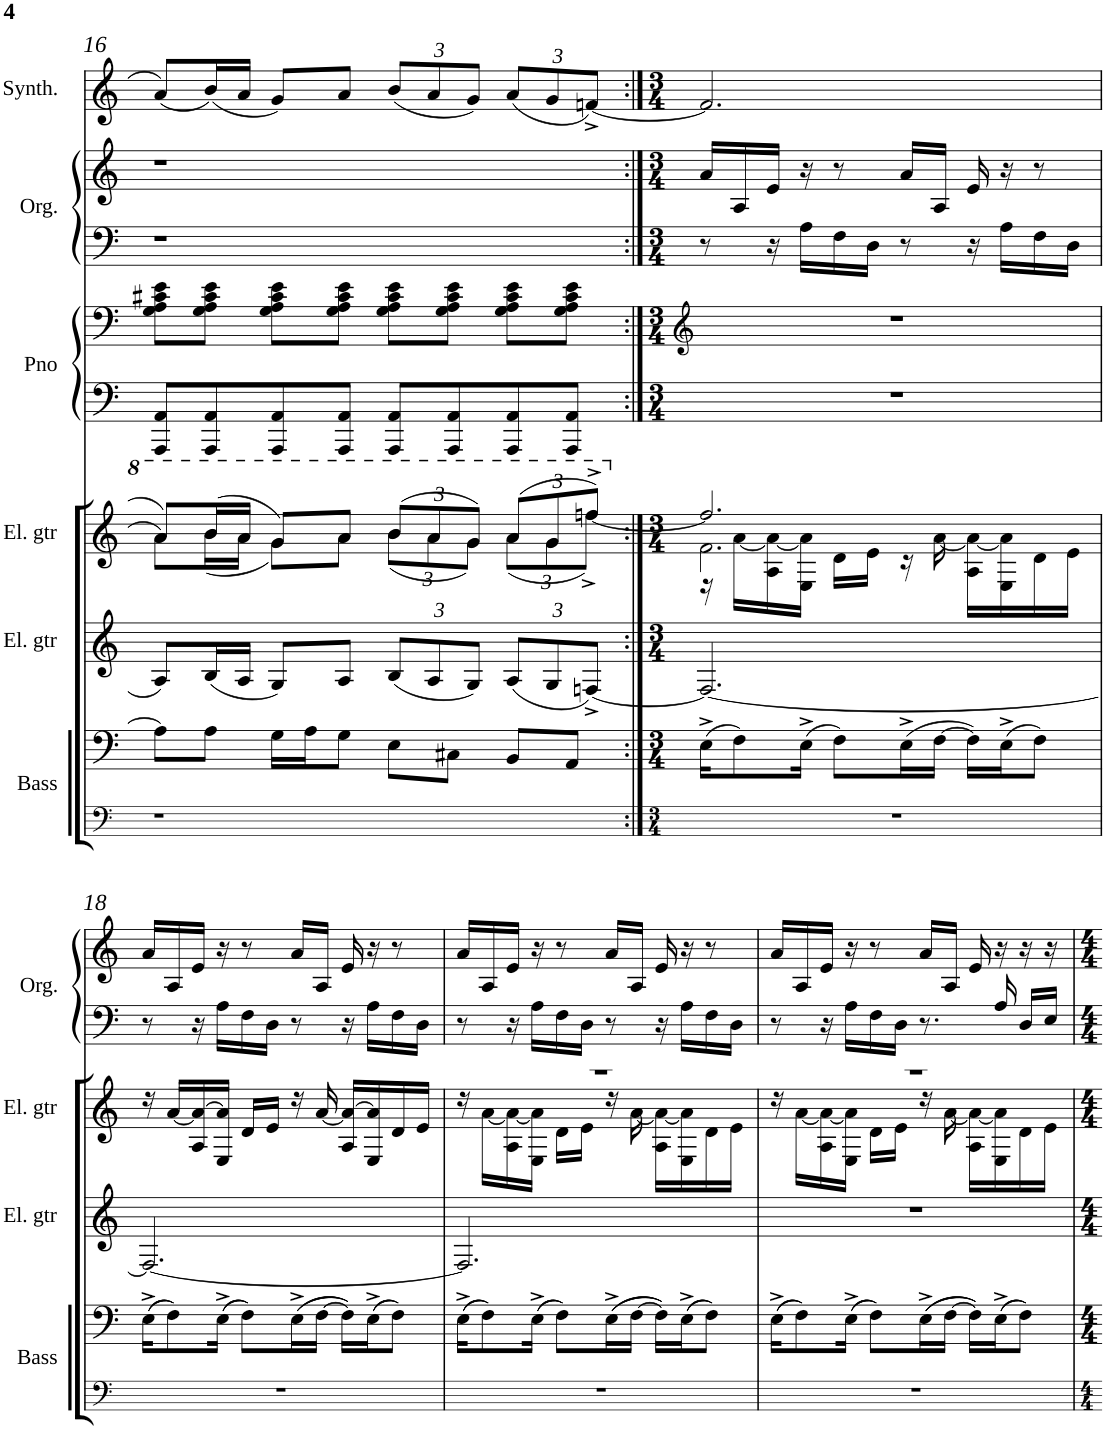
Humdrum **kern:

**kern	**kern	**kern	**kern	**kern	**kern	**kern	**kern	**kern	**kern
*part7	*part7	*part6	*part5	*part4	*part4	*part3	*part3	*part2	*part1
*staff10	*staff9	*staff8	*staff7	*staff6	*staff5	*staff4	*staff3	*staff2	*staff1
*I"Bass guitar	*	*I"Electric guitar	*I"Electric guitar	*I"Piano	*	*I"Organ	*	*I"Synthesizer	*I"Voice
*I'Bass	*	*I'El. gtr	*I'El. gtr	*I'Pno	*	*I'Org.	*	*I'Synth.	*I'Voice
!!LO:PB:g=z
*clefF4	*clefF4	*clefG2	*clefG2	*clefF4	*clefF4	*clefF4	*clefG2	*clefG2	*clefG2
*Trd7c12	*Trd7c12	*Trd7c12	*Trd7c12	*	*	*	*	*	*
*k[]	*k[]	*k[]	*k[]	*k[]	*k[]	*k[]	*k[]	*k[]	*k[]
*M4/4	*M4/4	*M4/4	*M4/4	*M4/4	*M4/4	*M4/4	*M4/4	*M4/4	*M4/4
=16	=16	=16	=16	=16	=16	=16	=16	=16	=16
*	*	*	*^	*	*	*	*	*	*
1r	8A\L]	8A/L	8aa/L	8aa\L	8AAA/ 8AA/L	8G\ 8A\ 8c#X\ 8e\L	1r	1r	(<8a/L	1r
.	8A\J	(<16B/L	(>16bb/L	(<16bb\L	8AAA/ 8AA/	8G\ 8A\ 8c#\ 8e\J	.	.	(<16b/L)	.
.	.	16A/JJ	16aa/JJ	16aa\JJ	.	.	.	.	16a/JJ	.
.	16G\LL	8G/L)	8gg/L)	8gg\L)	8AAA/ 8AA/	8G\ 8A\ 8c#\ 8e\L	.	.	8g/L)	.
.	16A\J	.	.	.	.	.	.	.	.	.
.	8G\J	8A/J	8aa/J	8aa\J	8AAA/ 8AA/J	8G\ 8A\ 8c#\ 8e\J	.	.	8a/J	.
*	*	*Xbrackettup	*Xbrackettup	*	*	*	*	*	*Xbrackettup	*
.	8E\L	(<12B/L	(>12bb/L	(<12bb\L	8AAA/ 8AA/L	8G\ 8A\ 8c#\ 8e\L	.	.	(<12b/L	.
.	.	12A/	12aa/	12aa\	.	.	.	.	12a/	.
.	8C#X\J	.	.	.	8AAA/ 8AA/	8G\ 8A\ 8c#\ 8e\J	.	.	.	.
.	.	12G/J)	12gg/J)	12gg\J)	.	.	.	.	12g/J)	.
.	8BB/L	(<12A/L	(>12aa/L	(<12aa\L	8AAA/ 8AA/	8G\ 8A\ 8c#\ 8e\L	.	.	(<12a/L	.
.	.	12G/	12gg/	12gg\	.	.	.	.	12g/	.
.	8AA/J	.	.	.	8AAA/ 8AA/J	8G\ 8A\ 8c#\ 8e\J	.	.	.	.
.	.	[<12Fn^/J)	12fffn^/J)	[<12fffn^\J)	.	.	.	.	[<12fn^/J)	.
*	*	*	*v	*v	*	*	*	*	*	*
=17:|!	=17:|!	=17:|!	=17:|!	=17:|!	=17:|!	=17:|!	=17:|!	=17:|!	=17:|!
*	*	*	*	*	*clefG2	*	*	*	*
*M3/4	*M3/4	*M3/4	*M3/4	*M3/4	*M3/4	*M3/4	*M3/4	*M3/4	*M3/4
*	*	*	*^	*	*	*	*	*	*
*	*	*	*	*^	*	*	*	*	*	*
2.r	(>16E^\KL	2.F/_	2.ff/]	2.f\	16r	2.r	2.r	8r	16a/LL	2.f/]	2.r
.	8F\)	.	.	.	[<16a\LL	.	.	.	16A/	.	.
.	.	.	.	.	16A\ 16a\_	.	.	16r	16e/JJ	.	.
.	(>16E^\Jk	.	.	.	16E\ 16a\]JJ	.	.	16A\LL	16r	.	.
.	8F\L)	.	.	.	16d\LL	.	.	16F\	8r	.	.
.	.	.	.	.	16e\JJ	.	.	16D\JJ	.	.	.
.	(>16E^\L	.	.	.	16r	.	.	8r	16a/LL	.	.
.	[>16F\JJ	.	.	.	[<16a\	.	.	.	16A/JJ	.	.
.	16F\LL])	.	.	.	16A\ 16a\_LL	.	.	16r	16e/	.	.
.	(>16E^\J	.	.	.	16E\ 16a\]	.	.	16A\LL	16r	.	.
.	8F\J)	.	.	.	16d\	.	.	16F\	8r	.	.
.	.	.	.	.	16e\JJ	.	.	16D\JJ	.	.	.
*	*	*	*	*v	*v	*	*	*	*	*	*
!!LO:LB:g=z
=18	=18	=18	=18	=18	=18	=18	=18	=18	=18	=18
2.r	(>(>16E^\KL	2.F/_	2.ryy	16r	2.r	2.r	8r	16a/LL	2.r	2.r
.	8F\))	.	.	[<16a/LL	.	.	.	16A/	.	.
.	.	.	.	16A/ 16a/_	.	.	16r	16e/JJ	.	.
.	(>(>16E^\Jk	.	.	16E/ 16a/]JJ	.	.	16A\LL	16r	.	.
.	8F\L))	.	.	16d/LL	.	.	16F\	8r	.	.
.	.	.	.	16e/JJ	.	.	16D\JJ	.	.	.
.	(>(>16E^\L	.	.	16r	.	.	8r	16a/LL	.	.
.	[>16F\JJ	.	.	[<16a/	.	.	.	16A/JJ	.	.
.	16F\LL]))	.	.	16A/ 16a/_LL	.	.	16r	16e/	.	.
.	(>(>16E^\J	.	.	16E/ 16a/]	.	.	16A\LL	16r	.	.
.	8F\J))	.	.	16d/	.	.	16F\	8r	.	.
.	.	.	.	16e/JJ	.	.	16D\JJ	.	.	.
=19	=19	=19	=19	=19	=19	=19	=19	=19	=19	=19
2.r	(>(>16E^\KL	2.F/]	2.r	16r	2.r	2.r	8r	16a/LL	2.r	2.r
.	8F\))	.	.	[<16a\LL	.	.	.	16A/	.	.
.	.	.	.	16A\ 16a\_	.	.	16r	16e/JJ	.	.
.	(>(>16E^\Jk	.	.	16E\ 16a\]JJ	.	.	16A\LL	16r	.	.
.	8F\L))	.	.	16d\LL	.	.	16F\	8r	.	.
.	.	.	.	16e\JJ	.	.	16D\JJ	.	.	.
.	(>(>16E^\L	.	.	16r	.	.	8r	16a/LL	.	.
.	[>16F\JJ	.	.	[<16a\	.	.	.	16A/JJ	.	.
.	16F\LL]))	.	.	16A\ 16a\_LL	.	.	16r	16e/	.	.
.	(>(>16E^\J	.	.	16E\ 16a\]	.	.	16A\LL	16r	.	.
.	8F\J))	.	.	16d\	.	.	16F\	8r	.	.
.	.	.	.	16e\JJ	.	.	16D\JJ	.	.	.
=20	=20	=20	=20	=20	=20	=20	=20	=20	=20	=20
2.r	(>(>16E^\KL	2.r	2.r	16r	2.r	2.r	8r	16a/LL	2.r	2.r
.	8F\))	.	.	[<16a\LL	.	.	.	16A/	.	.
.	.	.	.	16A\ 16a\_	.	.	16r	16e/JJ	.	.
.	(>(>16E^\Jk	.	.	16E\ 16a\]JJ	.	.	16A\LL	16r	.	.
.	8F\L))	.	.	16d\LL	.	.	16F\	8r	.	.
.	.	.	.	16e\JJ	.	.	16D\JJ	.	.	.
.	(>(>16E^\L	.	.	16r	.	.	8.r	16a/LL	.	.
.	[>16F\JJ	.	.	[<16a\	.	.	.	16A/JJ	.	.
.	16F\LL]))	.	.	16A\ 16a\_LL	.	.	.	16e/	.	.
.	(>(>16E^\J	.	.	16E\ 16a\]	.	.	16A/	16r	.	.
.	8F\J))	.	.	16d\	.	.	16D/LL	16r	.	.
.	.	.	.	16e\JJ	.	.	16E/JJ	16r	.	.
*	*	*	*v	*v	*	*	*	*	*	*
=	=	=	=	=	=	=	=	=	=
*-	*-	*-	*-	*-	*-	*-	*-	*-	*-
